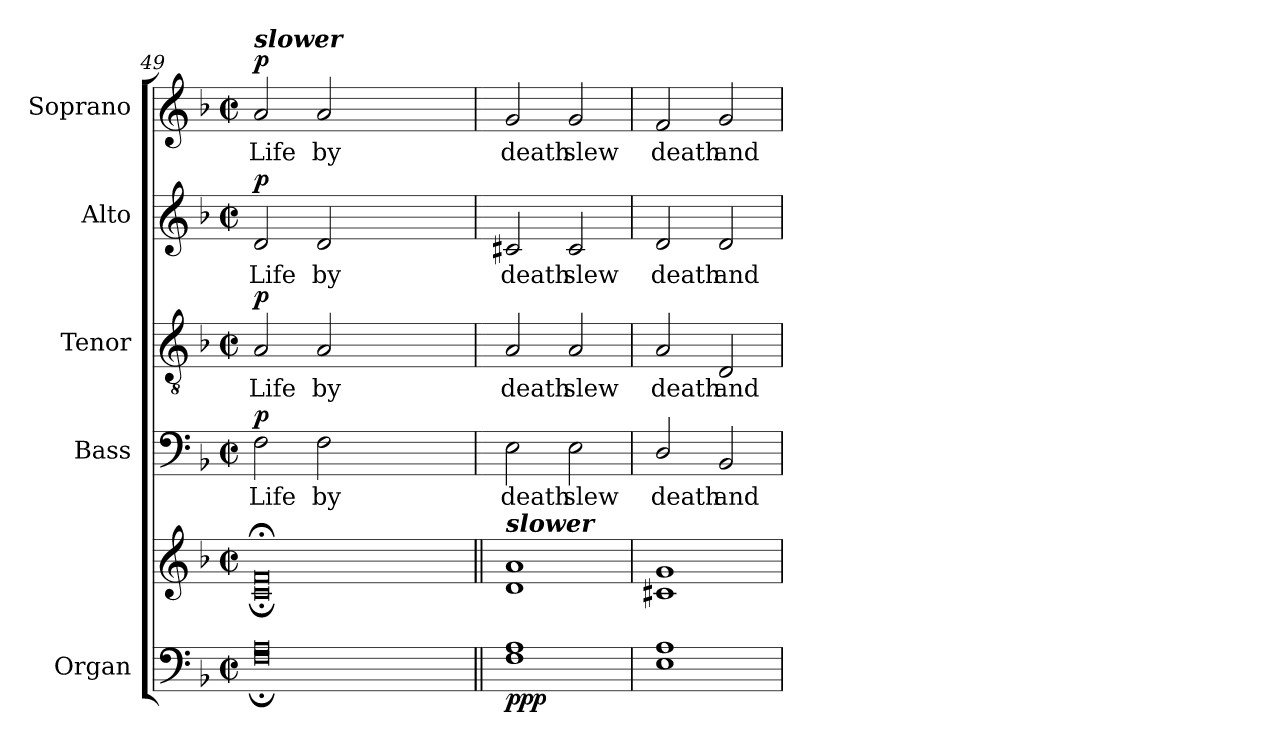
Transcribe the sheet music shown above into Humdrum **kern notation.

**kern	**kern	**dynam	**kern	**text	**dynam	**kern	**text	**dynam	**kern	**text	**dynam	**kern	**text	**dynam
*part5	*part5	*part5	*part4	*part4	*part4	*part3	*part3	*part3	*part2	*part2	*part2	*part1	*part1	*part1
*staff6	*staff5	*staff5/6	*staff4	*staff4	*staff4	*staff3	*staff3	*staff3	*staff2	*staff2	*staff2	*staff1	*staff1	*staff1
*I"Organ	*	*	*I"Bass	*	*	*I"Tenor	*	*	*I"Alto	*	*	*I"Soprano	*	*
*	*	*	*I'B	*	*	*I'T	*	*	*I'A	*	*	*I'S	*	*
*clefF4	*clefG2	*	*clefF4	*	*	*clefGv2	*	*	*clefG2	*	*	*clefG2	*	*
*k[b-]	*k[b-]	*	*k[b-]	*	*	*k[b-]	*	*	*k[b-]	*	*	*k[b-]	*	*
*F:	*F:	*	*F:	*	*	*F:	*	*	*F:	*	*	*F:	*	*
*M2/2	*M2/2	*	*M2/2	*	*	*M2/2	*	*	*M2/2	*	*	*M2/2	*	*
*met(c|)	*met(c|)	*	*met(c|)	*	*	*met(c|)	*	*	*met(c|)	*	*	*met(c|)	*	*
=49	=49	=49	=49	=49	=49	=49	=49	=49	=49	=49	=49	=49	=49	=49
*^	*^	*	*	*	*	*	*	*	*	*	*	*	*	*
!	!	!	!	!	!	!	!	!	!	!	!	!	!	!LO:TX:a:Bi:t=slower	!	!
!	!	!	!	!	!	!LO:LY:b	!LO:DY:b	!	!LO:LY:b	!LO:DY:b	!	!LO:LY:b	!LO:DY:b	!	!LO:LY:b	!LO:DY:b
0A/	0F;\	0f;<	0c;<\	.	2F	Life	p	2A	Life	p	2d	Life	p	2a	Life	p
!	!	!	!	!	!	!LO:LY:b	!	!	!LO:LY:b	!	!	!LO:LY:b	!	!	!LO:LY:b	!
.	.	.	.	.	2F	by	.	2A	by	.	2d	by	.	2a	by	.
.	.	.	.	.	1ryy	.	.	1ryy	.	.	1ryy	.	.	1ryy	.	.
=50||	=50||	=50||	=50||	=50	=50	=50	=50	=50	=50	=50	=50	=50	=50	=50	=50	=50
!	!	!LO:TX:a:Bi:t=slower	!	!	!	!	!	!	!	!	!	!	!	!	!	!
!	!	!	!	!LO:DY:b=2	!	!LO:LY:b	!	!	!LO:LY:b	!	!	!LO:LY:b	!	!	!LO:LY:b	!
!	!	!	!	!LO:DY:n=1:b	!	!	!	!	!	!	!	!	!	!	!	!
!	!	!	!	!LO:DY:n=2:b	!	!	!	!	!	!	!	!	!	!	!	!
1A/	1F\	1a	1d\	p p p	2E	death	.	2A	death	.	2c#X	death	.	2g	death	.
!	!	!	!	!	!	!LO:LY:b	!	!	!LO:LY:b	!	!	!LO:LY:b	!	!	!LO:LY:b	!
.	.	.	.	.	2E	slew	.	2A	slew	.	2c#	slew	.	2g	slew	.
=51	=51	=51	=51	=51	=51	=51	=51	=51	=51	=51	=51	=51	=51	=51	=51	=51
!	!	!	!	!	!	!LO:LY:b	!	!	!LO:LY:b	!	!	!LO:LY:b	!	!	!LO:LY:b	!
1A/	1E\	1g	1c#X\	.	2D/	death	.	2A	death	.	2d	death	.	2f	death	.
!	!	!	!	!	!	!LO:LY:b	!	!	!LO:LY:b	!	!	!LO:LY:b	!	!	!LO:LY:b	!
.	.	.	.	.	2BB-	and	.	2D	and	.	2d	and	.	2g	and	.
*v	*v	*	*	*	*	*	*	*	*	*	*	*	*	*	*	*
*	*v	*v	*	*	*	*	*	*	*	*	*	*	*	*	*
=	=	=	=	=	=	=	=	=	=	=	=	=	=	=
*-	*-	*-	*-	*-	*-	*-	*-	*-	*-	*-	*-	*-	*-	*-
